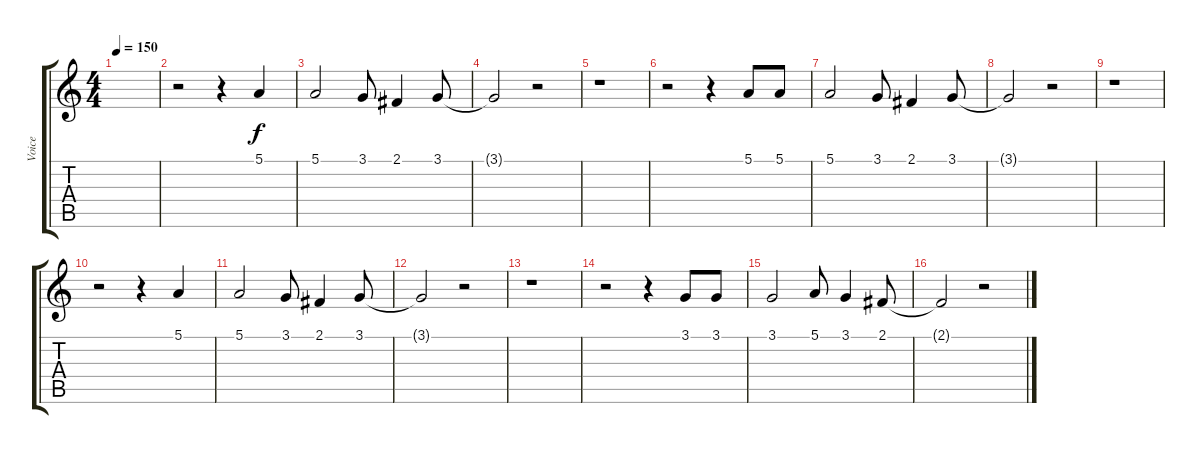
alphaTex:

\track ("Voice" "Voice") {instrument viola}
\staff {score tabs}
\tuning (E4 B3 G3 D3 A2 E2) {hide}
\ts (4 4)
\tempo 150
\clef g2
\ks c
|
r.2 r.4 5.1.4 |
5.1.2 3.1.8 2.1.4 3.1.8 |
3.1{t}.2 r.2 |
r.1 |
r.2 r.4 5.1.8 5.1.8 |
5.1.2 3.1.8 2.1.4 3.1.8 |
3.1{t}.2 r.2 |
r.1 |
r.2 r.4 5.1.4 |
5.1.2 3.1.8 2.1.4 3.1.8 |
3.1{t}.2 r.2 |
r.1 |
r.2 r.4 3.1.8 3.1.8 |
3.1.2 5.1.8 3.1.4 2.1.8 |
2.1{t}.2 r.2
